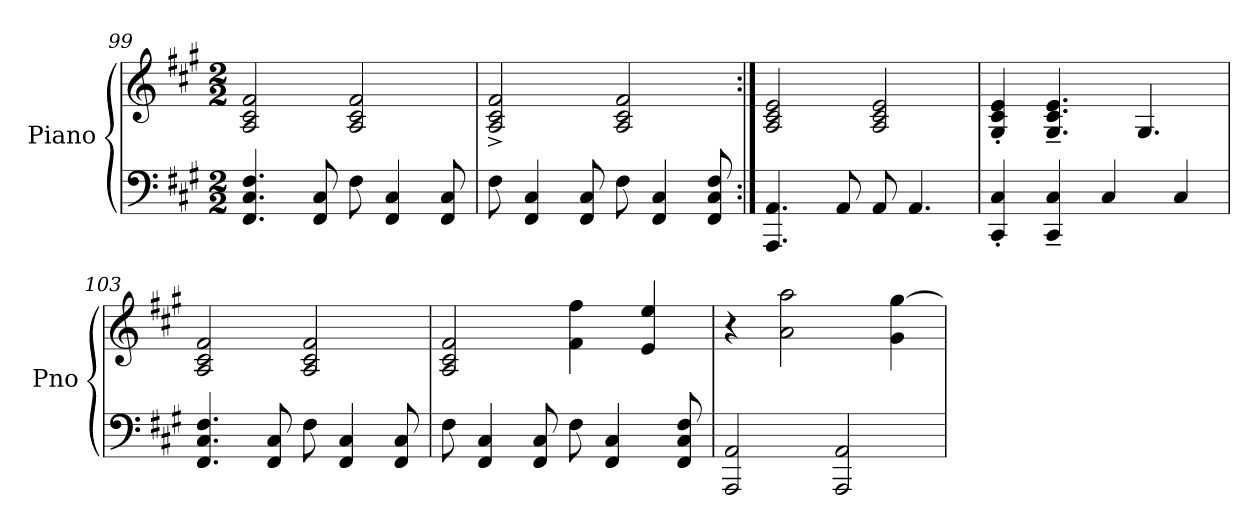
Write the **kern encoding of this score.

**kern	**kern
*part1	*part1
*staff2	*staff1
*I"Piano	*
*I'Pno	*
*clefF4	*clefG2
*k[f#c#g#]	*k[f#c#g#]
*M2/2	*M2/2
=99	=99
4.FF#/ 4.C#/ 4.F#/	2A/ 2c#/ 2f#/
8FF#/ 8C#/	.
8F#\	2A/ 2c#/ 2f#/
4FF#/ 4C#/	.
8FF#/ 8C#/	.
!!LO:LB:g=z
=100	=100
8F#\	2A/^ 2c#/^ 2f#/^
4FF#/ 4C#/	.
8FF#/ 8C#/	.
8F#\	2A/ 2c#/ 2f#/
4FF#/ 4C#/	.
8FF#/ 8C#/ 8F#/	.
=101:|!	=101:|!
4.AAA/ 4.AA/	2A/ 2c#/ 2e/
8AA/	.
8AA/	2A/ 2c#/ 2e/
4.AA/	.
=102	=102
4CC#/' 4C#/'	4G#/' 4c#/' 4e/'
4CC#/~ 4C#/~	4.G#/~ 4.c#/~ 4.e/~
4C#/	.
.	4.G#/
4C#/	.
=103	=103
4.FF#/ 4.C#/ 4.F#/	2A/ 2c#/ 2f#/
8FF#/ 8C#/	.
8F#\	2A/ 2c#/ 2f#/
4FF#/ 4C#/	.
8FF#/ 8C#/	.
=104	=104
8F#\	2A/ 2c#/ 2f#/
4FF#/ 4C#/	.
8FF#/ 8C#/	.
8F#\	4f#\ 4ff#\
4FF#/ 4C#/	.
.	4e/ 4ee/
8FF#/ 8C#/ 8F#/	.
=105	=105
2AAA/ 2AA/	4r
.	2a\ 2aa\
2AAA/ 2AA/	.
.	4g#\ [4gg#\
=	=
*-	*-
